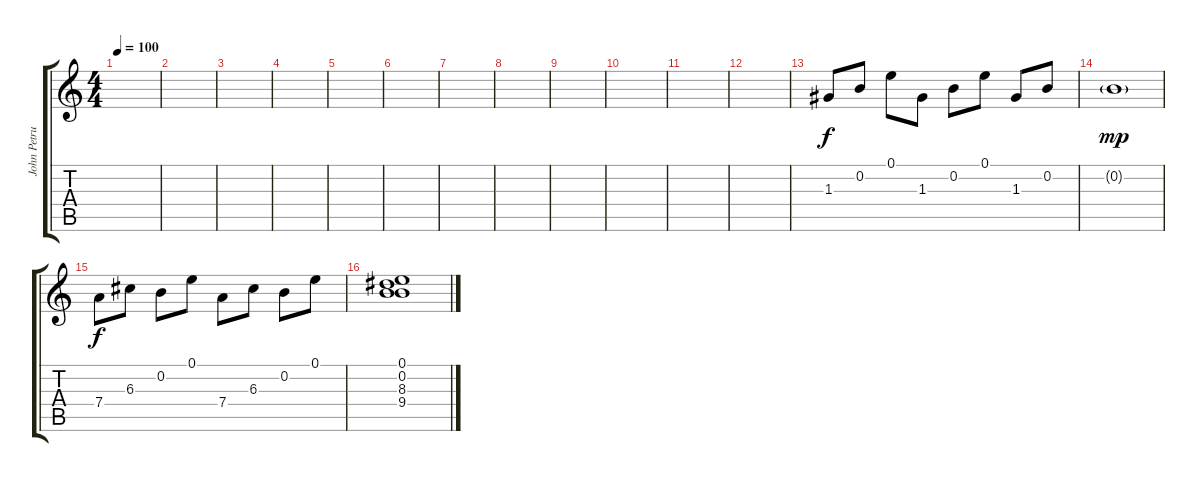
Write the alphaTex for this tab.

\track ("John Petrucci Solo" "John Petru") {instrument electricguitarclean}
\staff {score tabs}
\tuning (E4 B3 G3 D3 A2 E2) {hide}
\ts (4 4)
\tempo 100
\clef g2
\ks c
|
|
|
|
|
|
|
|
|
|
|
|
1.3.8{volume 13} 0.2.8 0.1.8 1.3.8 0.2.8 0.1.8 1.3.8 0.2.8 |
0.2{g}.1{dy mp} |
7.4.8{dy f} 6.3.8 0.2.8 0.1.8 7.4.8 6.3.8 0.2.8 0.1.8 |
(0.1 0.2 8.3 9.4).1
